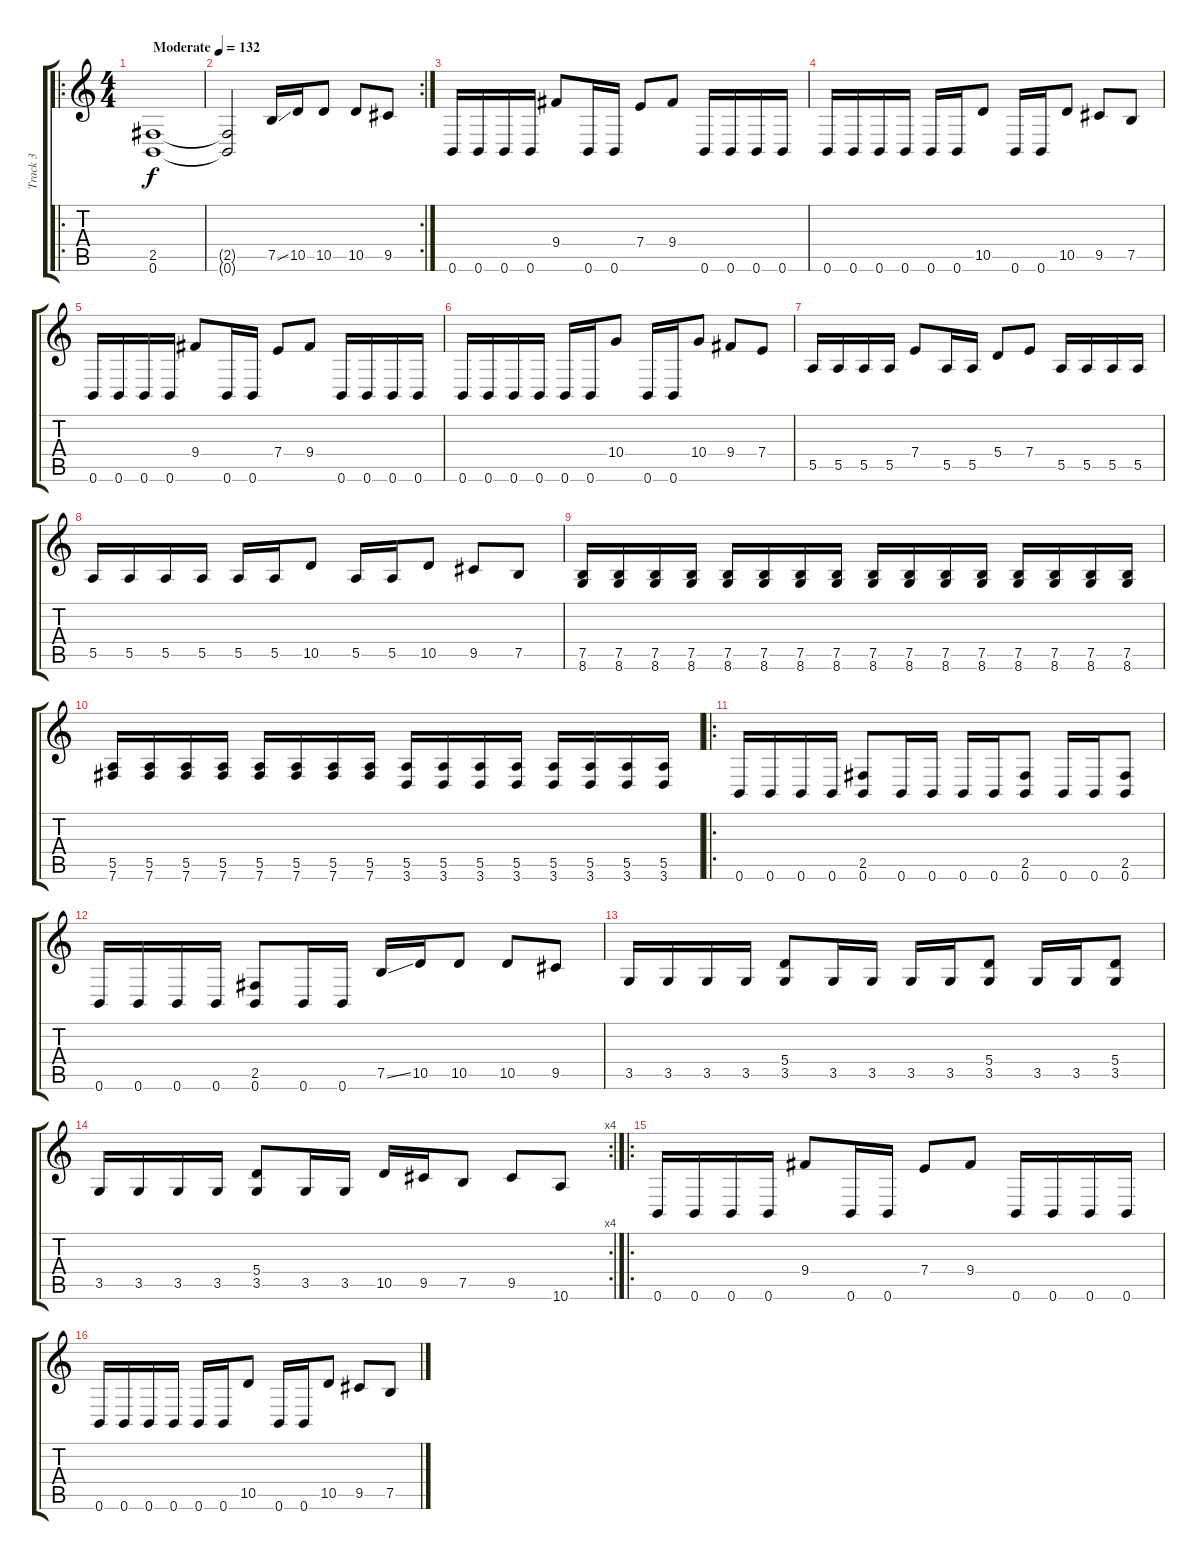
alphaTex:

\track ("Track 3" "Track 3") {instrument distortionguitar}
\staff {score tabs}
\tuning (B3 Gb3 D3 A2 E2 B1) {hide}
\ro
\ts (4 4)
\tempo (132 "Moderate")
\clef g2
\ks c
(2.5 0.6).1{dy f instrument distortionguitar} |
\rc 2
(2.5{t} 0.6{t}).2 7.5{ss}.16 10.5.16 10.5.8 10.5.8 9.5.8 |
0.6.16 0.6.16 0.6.16 0.6.16 9.4.8 0.6.16 0.6.16 7.4.8 9.4.8 0.6.16 0.6.16 0.6.16 0.6.16 |
0.6.16 0.6.16 0.6.16 0.6.16 0.6.16 0.6.16 10.5.8 0.6.16 0.6.16 10.5.8 9.5.8 7.5.8 |
0.6.16 0.6.16 0.6.16 0.6.16 9.4.8 0.6.16 0.6.16 7.4.8 9.4.8 0.6.16 0.6.16 0.6.16 0.6.16 |
0.6.16 0.6.16 0.6.16 0.6.16 0.6.16 0.6.16 10.4.8 0.6.16 0.6.16 10.4.8 9.4.8 7.4.8 |
5.5.16 5.5.16 5.5.16 5.5.16 7.4.8 5.5.16 5.5.16 5.4.8 7.4.8 5.5.16 5.5.16 5.5.16 5.5.16 |
5.5.16 5.5.16 5.5.16 5.5.16 5.5.16 5.5.16 10.5.8 5.5.16 5.5.16 10.5.8 9.5.8 7.5.8 |
(7.5 8.6).16 (7.5 8.6).16 (7.5 8.6).16 (7.5 8.6).16 (7.5 8.6).16 (7.5 8.6).16 (7.5 8.6).16 (7.5 8.6).16 (7.5 8.6).16 (7.5 8.6).16 (7.5 8.6).16 (7.5 8.6).16 (7.5 8.6).16 (7.5 8.6).16 (7.5 8.6).16 (7.5 8.6).16 |
(5.5 7.6).16 (5.5 7.6).16 (5.5 7.6).16 (5.5 7.6).16 (5.5 7.6).16 (5.5 7.6).16 (5.5 7.6).16 (5.5 7.6).16 (5.5 3.6).16 (5.5 3.6).16 (5.5 3.6).16 (5.5 3.6).16 (5.5 3.6).16 (5.5 3.6).16 (5.5 3.6).16 (5.5 3.6).16 |
\ro
0.6.16 0.6.16 0.6.16 0.6.16 (2.5 0.6).8 0.6.16 0.6.16 0.6.16 0.6.16 (2.5 0.6).8 0.6.16 0.6.16 (2.5 0.6).8 |
0.6.16 0.6.16 0.6.16 0.6.16 (2.5 0.6).8 0.6.16 0.6.16 7.5{ss}.16 10.5.16 10.5.8 10.5.8 9.5.8 |
3.5.16 3.5.16 3.5.16 3.5.16 (5.4 3.5).8 3.5.16 3.5.16 3.5.16 3.5.16 (5.4 3.5).8 3.5.16 3.5.16 (5.4 3.5).8 |
\rc 4
3.5.16 3.5.16 3.5.16 3.5.16 (5.4 3.5).8 3.5.16 3.5.16 10.5.16 9.5.16 7.5.8 9.5.8 10.6.8 |
\ro
0.6.16 0.6.16 0.6.16 0.6.16 9.4.8 0.6.16 0.6.16 7.4.8 9.4.8 0.6.16 0.6.16 0.6.16 0.6.16 |
0.6.16 0.6.16 0.6.16 0.6.16 0.6.16 0.6.16 10.5.8 0.6.16 0.6.16 10.5.8 9.5.8 7.5.8
